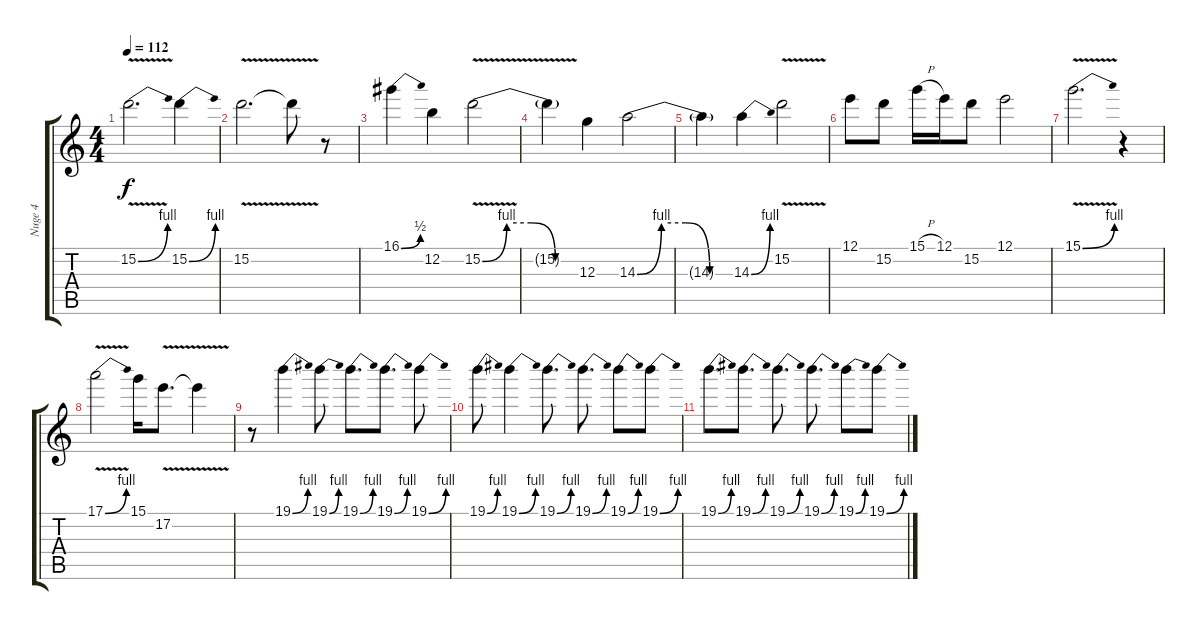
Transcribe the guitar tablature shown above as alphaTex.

\track ("Nuge 4" "Nuge 4") {instrument overdrivenguitar}
\staff {score tabs}
\tuning (E4 B3 G3 D3 A2 E2) {hide}
\ts (4 4)
\tempo 112
\clef g2
\ks c
15.2{be (bend 0 0 60 4) v}.2{d dy f} 15.2{be (bend 0 0 60 4)}.4 |
15.2{v}.2{d} 15.2{t}.8 r.8 |
16.1{be (bend 0 0 60 2)}.4 12.2.4 15.2{be (custom 0 0 15 4 30 4 45 0 60 0) v}.2 |
15.2{t}.4 12.3.4 14.3{be (custom 0 0 15 4 30 4 45 0 60 0)}.2 |
14.3{t}.4 14.3{be (bend 0 0 60 4)}.4 15.2{v}.2 |
12.1.8 15.2.8 15.1{h}.16 12.1.16 15.2.8 12.1.2 |
15.1{be (bend 0 0 60 4) v}.2{d} r.4 |
17.1{be (bend 0 0 60 4) v}.2 15.1.16 17.2{v}.8{d} 17.2{t}.4 |
r.8 19.1{be (bend 0 0 60 4)}.4 19.1{be (bend 0 0 60 4)}.8 19.1{be (bend 0 0 60 4)}.8{d} 19.1{be (bend 0 0 60 4)}.8{d} 19.1{be (bend 0 0 60 4)}.8 |
19.1{be (bend 0 0 60 4)}.8 19.1{be (bend 0 0 60 4)}.4 19.1{be (bend 0 0 60 4)}.8{d} 19.1{be (bend 0 0 60 4)}.8{d} 19.1{be (bend 0 0 60 4)}.8 19.1{be (bend 0 0 60 4)}.8 |
19.1{be (bend 0 0 60 4)}.8{d} 19.1{be (bend 0 0 60 4)}.8{d} 19.1{be (bend 0 0 60 4)}.8{d} 19.1{be (bend 0 0 60 4)}.8{d} 19.1{be (bend 0 0 60 4)}.8 19.1{be (bend 0 0 60 4)}.8
